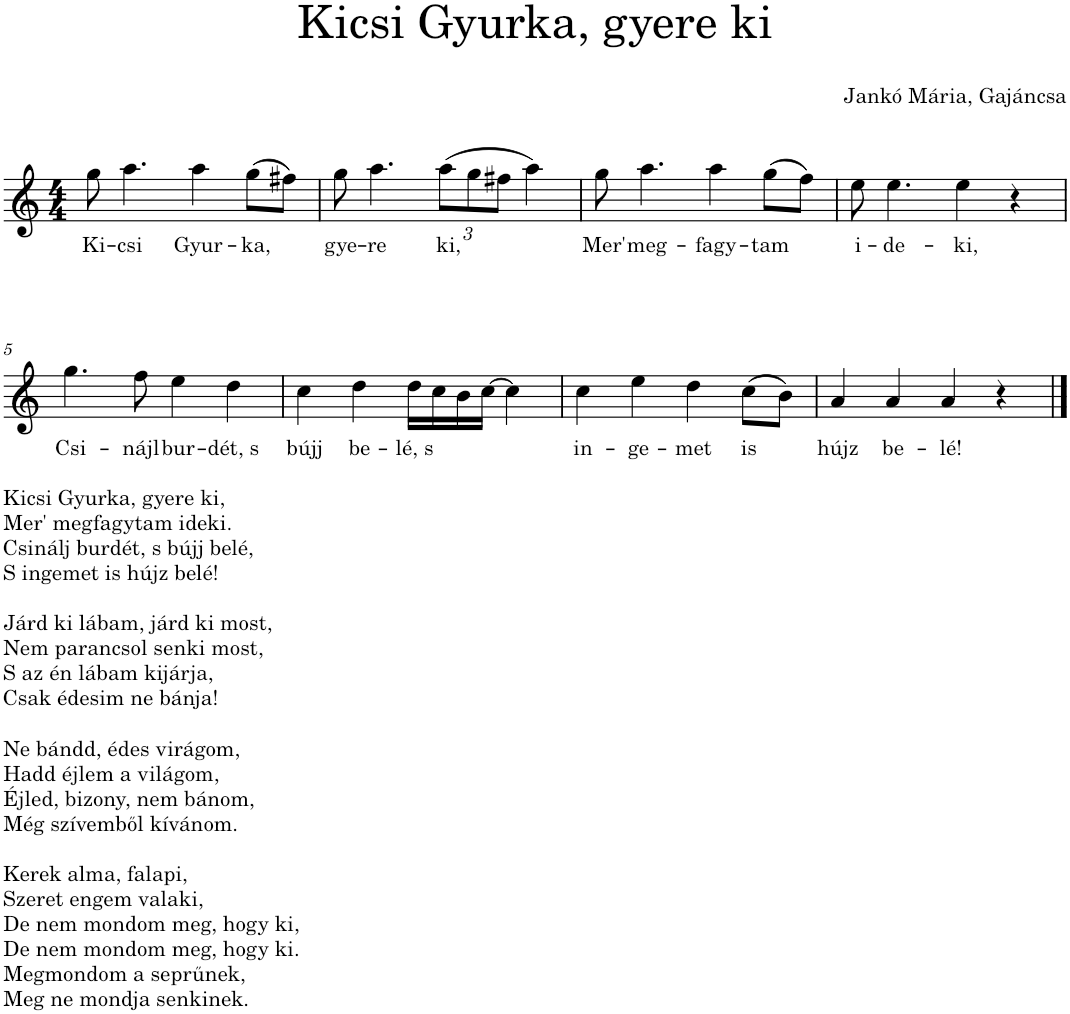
**kern	**text
*part1	*part1
*staff1	*staff1
*I"Piano	*
*I'Pno.	*
*clefG2	*
*k[]	*
*M4/4	*
=1	=1
!	!LO:LY:b
8gg\	Ki-
!	!LO:LY:b
4.aa\	-csi
!	!LO:LY:b
4aa\	Gyur-
!	!LO:LY:b
(8gg\L	-ka,
8ff#X\J)	.
=2	=2
!	!LO:LY:b
8gg\	gye-
!	!LO:LY:b
4.aa\	-re
*Xbrackettup	*
!	!LO:LY:b
(12aa\L	ki,
12gg\	.
12ff#X\J	.
4aa\)	.
=3	=3
!	!LO:LY:b
8gg\	Mer'
!	!LO:LY:b
4.aa\	meg-
!	!LO:LY:b
4aa\	-fagy-
!	!LO:LY:b
(8gg\L	-tam
8ff\J)	.
=4	=4
!	!LO:LY:b
8ee\	i-
!	!LO:LY:b
4.ee\	-de-
!	!LO:LY:b
4ee\	-ki,
4r	.
!!LO:LB:g=z
=5	=5
!LO:TX:b:t=Kicsi Gyurka, gyere ki,	!
!LO:TX:b:t=Mer' megfagytam ideki.	!
!LO:TX:b:t=Csinálj burdét, s bújj belé,	!
!LO:TX:b:t=S ingemet is hújz belé!	!
!LO:TX:b:t=Járd ki lábam, járd ki most,	!
!LO:TX:b:t=Nem parancsol senki most,	!
!LO:TX:b:t=S az én lábam kijárja,	!
!LO:TX:b:t=Csak édesim ne bánja!	!
!LO:TX:b:t=Ne bándd, édes virágom,	!
!LO:TX:b:t=Hadd éjlem a világom,	!
!LO:TX:b:t=Éjled, bizony, nem bánom,	!
!LO:TX:b:t=Még szívemből kívánom.	!
!LO:TX:b:t=Kerek alma, falapi,	!
!LO:TX:b:t=Szeret engem valaki,	!
!LO:TX:b:t=De nem mondom meg, hogy ki,	!
!LO:TX:b:t=De nem mondom meg, hogy ki.	!
!LO:TX:b:t=Megmondom a seprűnek,	!
!LO:TX:b:t=Meg ne mondja senkinek.	!
!	!LO:LY:b
4.gg\	Csi-
!	!LO:LY:b
8ff\	-nájl
!	!LO:LY:b
4ee\	bur-
!	!LO:LY:b
4dd\	-dét, s
=6	=6
!	!LO:LY:b
4cc\	bújj
!	!LO:LY:b
4dd\	be-
!	!LO:LY:b
16dd\LL	-lé, s
16cc\	.
16b\	.
[16cc\JJ	.
4cc\]	.
=7	=7
!	!LO:LY:b
4cc\	in-
!	!LO:LY:b
4ee\	-ge-
!	!LO:LY:b
4dd\	-met
!	!LO:LY:b
(8cc\L	is
8b\J)	.
=8	=8
!	!LO:LY:b
4a/	hújz
!	!LO:LY:b
4a/	be-
!	!LO:LY:b
4a/	-lé!
4r	.
==	==
*-	*-
